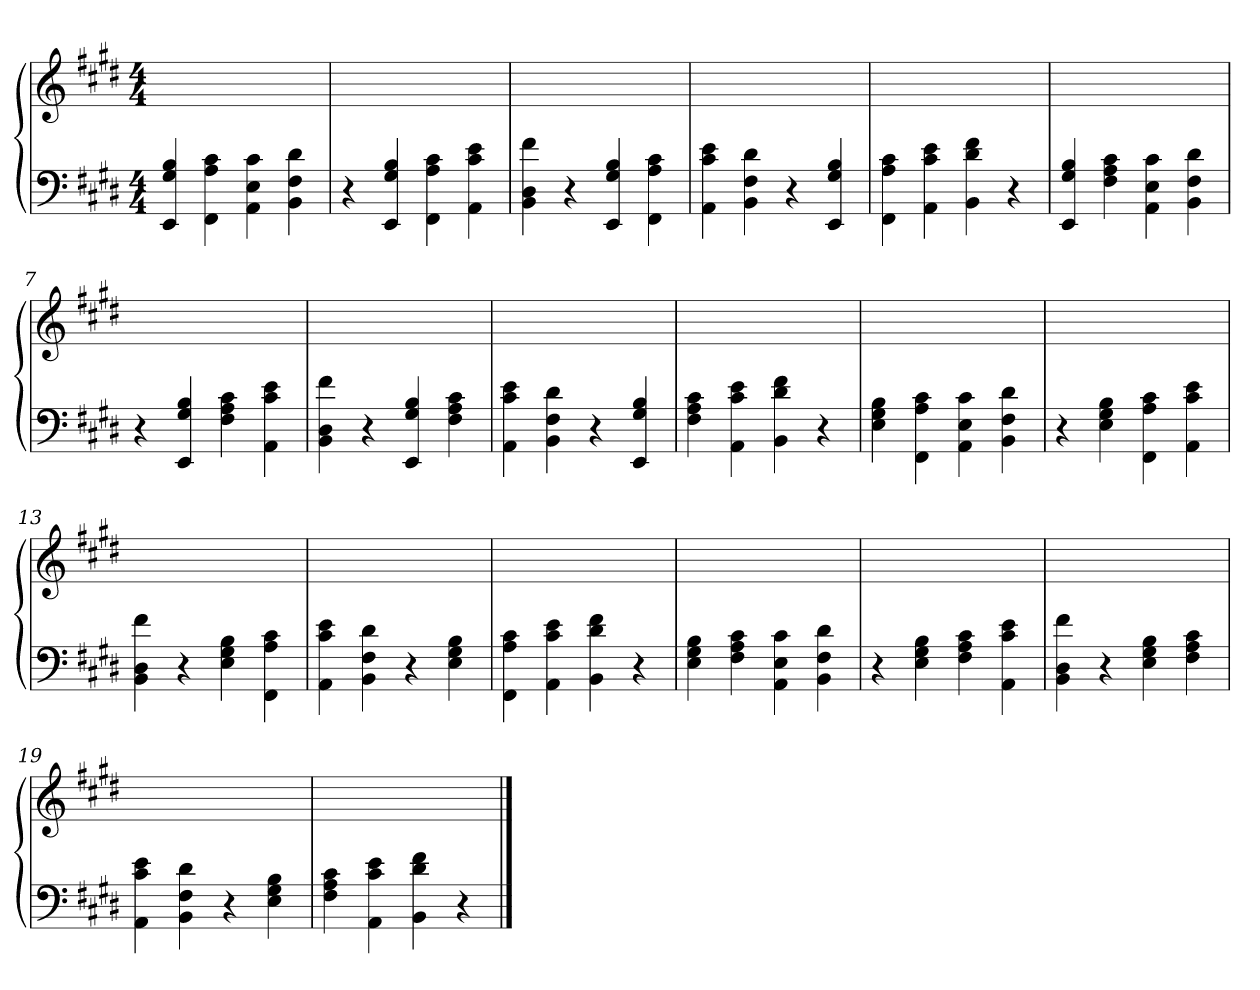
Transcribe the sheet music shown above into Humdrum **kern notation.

**kern	**kern
*part2	*part1
*staff2	*staff1
*clefF4	*clefG2
*k[f#c#g#d#]	*k[f#c#g#d#]
*E:	*E:
*M4/4	*M4/4
*MM60	*MM60
=1	=1
4EE 4G# 4B	1ryy
4FF# 4A 4c#	.
4AA 4E 4c#	.
4BB 4F# 4d#	.
=2	=2
4r	1ryy
4EE 4G# 4B	.
4FF# 4A 4c#	.
4AA 4c# 4e	.
=3	=3
4BB 4D# 4f#	1ryy
4r	.
4EE 4G# 4B	.
4FF# 4A 4c#	.
=4	=4
4AA 4c# 4e	1ryy
4BB 4F# 4d#	.
4r	.
4EE 4G# 4B	.
=5	=5
4FF# 4A 4c#	1ryy
4AA 4c# 4e	.
4BB 4d# 4f#	.
4r	.
=6	=6
4EE 4G# 4B	1ryy
4F# 4A 4c#	.
4AA 4E 4c#	.
4BB 4F# 4d#	.
=7	=7
4r	1ryy
4EE 4G# 4B	.
4F# 4A 4c#	.
4AA 4c# 4e	.
=8	=8
4BB 4D# 4f#	1ryy
4r	.
4EE 4G# 4B	.
4F# 4A 4c#	.
=9	=9
4AA 4c# 4e	1ryy
4BB 4F# 4d#	.
4r	.
4EE 4G# 4B	.
=10	=10
4F# 4A 4c#	1ryy
4AA 4c# 4e	.
4BB 4d# 4f#	.
4r	.
=11	=11
4E 4G# 4B	1ryy
4FF# 4A 4c#	.
4AA 4E 4c#	.
4BB 4F# 4d#	.
=12	=12
4r	1ryy
4E 4G# 4B	.
4FF# 4A 4c#	.
4AA 4c# 4e	.
=13	=13
4BB 4D# 4f#	1ryy
4r	.
4E 4G# 4B	.
4FF# 4A 4c#	.
=14	=14
4AA 4c# 4e	1ryy
4BB 4F# 4d#	.
4r	.
4E 4G# 4B	.
=15	=15
4FF# 4A 4c#	1ryy
4AA 4c# 4e	.
4BB 4d# 4f#	.
4r	.
=16	=16
4E 4G# 4B	1ryy
4F# 4A 4c#	.
4AA 4E 4c#	.
4BB 4F# 4d#	.
=17	=17
4r	1ryy
4E 4G# 4B	.
4F# 4A 4c#	.
4AA 4c# 4e	.
=18	=18
4BB 4D# 4f#	1ryy
4r	.
4E 4G# 4B	.
4F# 4A 4c#	.
=19	=19
4AA 4c# 4e	1ryy
4BB 4F# 4d#	.
4r	.
4E 4G# 4B	.
=20	=20
4F# 4A 4c#	1ryy
4AA 4c# 4e	.
4BB 4d# 4f#	.
4r	.
==	==
*-	*-
